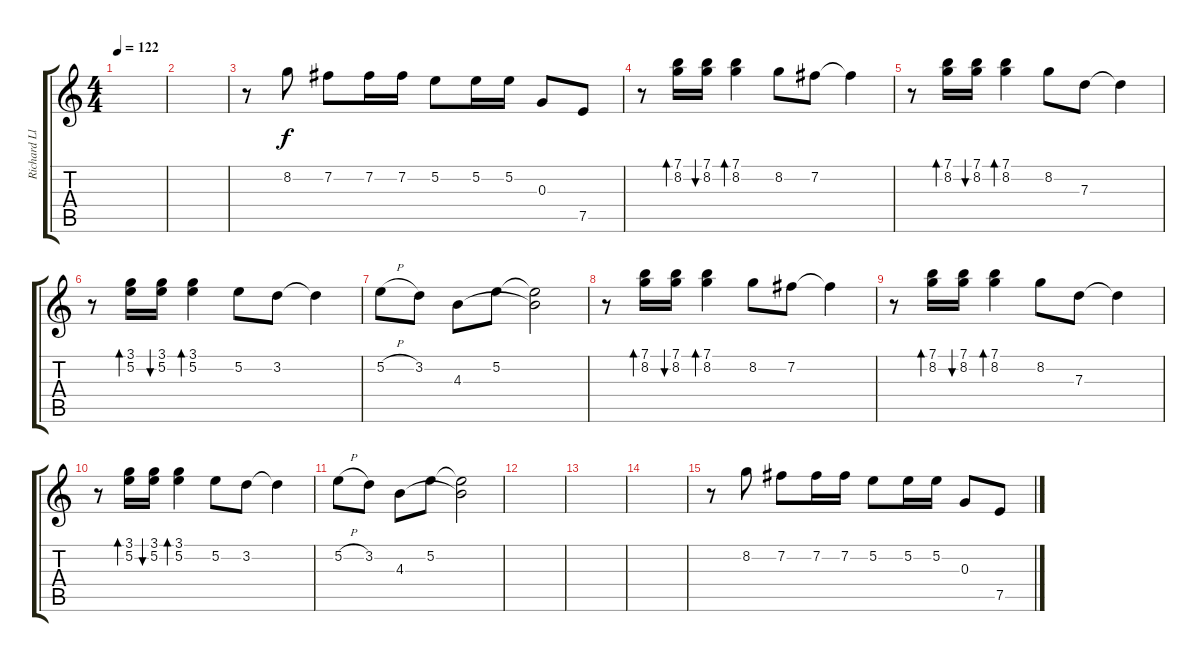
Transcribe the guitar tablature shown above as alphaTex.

\track ("Richard Lloyd" "Richard Ll") {instrument acousticguitarsteel}
\staff {score tabs}
\tuning (E4 B3 G3 D3 A2 E2) {hide}
\ts (4 4)
\tempo 122
\clef g2
\ks c
|
|
r.8 8.2.8 7.2.8 7.2.16 7.2.16 5.2.8 5.2.16 5.2.16 0.3.8 7.5.8 |
r.8{instrument acousticguitarsteel} (7.1 8.2).16{bd 30} (7.1 8.2).16{bu 30} (7.1 8.2).4{bd 30} 8.2.8 7.2.8 7.2{t}.4 |
r.8 (7.1 8.2).16{bd 30} (7.1 8.2).16{bu 30} (7.1 8.2).4{bd 30} 8.2.8 7.3.8 7.3{t}.4 |
r.8 (3.1 5.2).16{bd 30} (3.1 5.2).16{bu 30} (3.1 5.2).4{bd 30} 5.2.8 3.2.8 3.2{t}.4 |
5.2{h}.8 3.2.8 4.3.8 5.2.8 (5.2{t} 4.3{t}).2 |
r.8 (7.1 8.2).16{bd 30} (7.1 8.2).16{bu 30} (7.1 8.2).4{bd 30} 8.2.8 7.2.8 7.2{t}.4 |
r.8 (7.1 8.2).16{bd 30} (7.1 8.2).16{bu 30} (7.1 8.2).4{bd 30} 8.2.8 7.3.8 7.3{t}.4 |
r.8 (3.1 5.2).16{bd 30} (3.1 5.2).16{bu 30} (3.1 5.2).4{bd 30} 5.2.8 3.2.8 3.2{t}.4 |
5.2{h}.8 3.2.8 4.3.8 5.2.8 (5.2{t} 4.3{t}).2 |
|
|
|
r.8{instrument distortionguitar} 8.2.8 7.2.8 7.2.16 7.2.16 5.2.8 5.2.16 5.2.16 0.3.8 7.5.8
